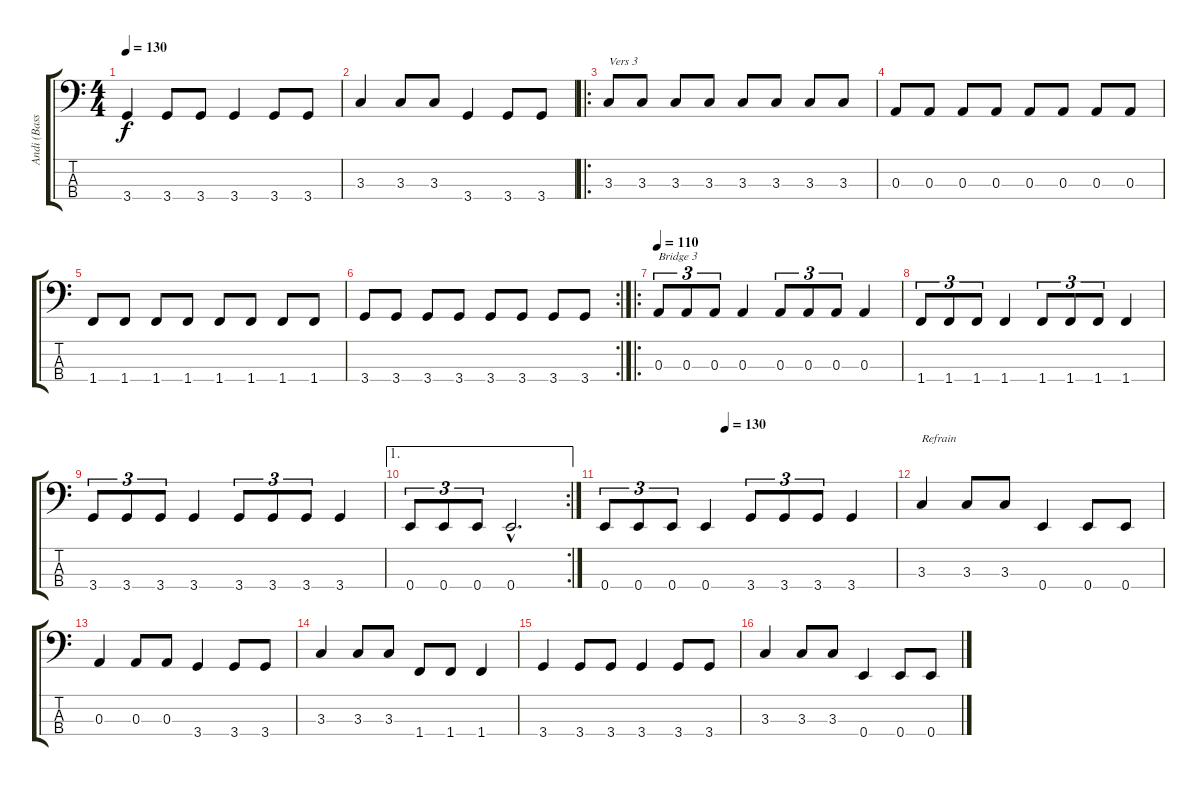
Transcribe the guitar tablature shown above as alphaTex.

\track ("Andi (Bass)" "Andi (Bass") {instrument electricbassfinger}
\staff {score tabs}
\tuning (G2 D2 A1 E1) {hide}
\ts (4 4)
\tempo 130
\clef f4
\ks c
3.4.4{dy f} 3.4.8 3.4.8 3.4.4 3.4.8 3.4.8 |
3.3.4 3.3.8 3.3.8 3.4.4 3.4.8 3.4.8 |
\ro
3.3.8{txt "Vers 3"} 3.3.8 3.3.8 3.3.8 3.3.8 3.3.8 3.3.8 3.3.8 |
0.3.8 0.3.8 0.3.8 0.3.8 0.3.8 0.3.8 0.3.8 0.3.8 |
1.4.8 1.4.8 1.4.8 1.4.8 1.4.8 1.4.8 1.4.8 1.4.8 |
\rc 2
3.4.8 3.4.8 3.4.8 3.4.8 3.4.8 3.4.8 3.4.8 3.4.8 |
\ro
\tempo 110
0.3.8{tu (3 2) txt "Bridge 3"} 0.3.8{tu (3 2)} 0.3.8{tu (3 2)} 0.3.4 0.3.8{tu (3 2)} 0.3.8{tu (3 2)} 0.3.8{tu (3 2)} 0.3.4 |
1.4.8{tu (3 2)} 1.4.8{tu (3 2)} 1.4.8{tu (3 2)} 1.4.4 1.4.8{tu (3 2)} 1.4.8{tu (3 2)} 1.4.8{tu (3 2)} 1.4.4 |
3.4.8{tu (3 2)} 3.4.8{tu (3 2)} 3.4.8{tu (3 2)} 3.4.4 3.4.8{tu (3 2)} 3.4.8{tu (3 2)} 3.4.8{tu (3 2)} 3.4.4 |
\ae 1
\rc 2
0.4.8{tu (3 2)} 0.4.8{tu (3 2)} 0.4.8{tu (3 2)} 0.4{hac}.2{d} |
\tempo (130 0.4166666666666667)
0.4.8{tu (3 2)} 0.4.8{tu (3 2)} 0.4.8{tu (3 2)} 0.4.4 3.4.8{tu (3 2)} 3.4.8{tu (3 2)} 3.4.8{tu (3 2)} 3.4.4 |
3.3.4{txt "Refrain"} 3.3.8 3.3.8 0.4.4 0.4.8 0.4.8 |
0.3.4 0.3.8 0.3.8 3.4.4 3.4.8 3.4.8 |
3.3.4 3.3.8 3.3.8 1.4.8 1.4.8 1.4.4 |
3.4.4 3.4.8 3.4.8 3.4.4 3.4.8 3.4.8 |
3.3.4 3.3.8 3.3.8 0.4.4 0.4.8 0.4.8
